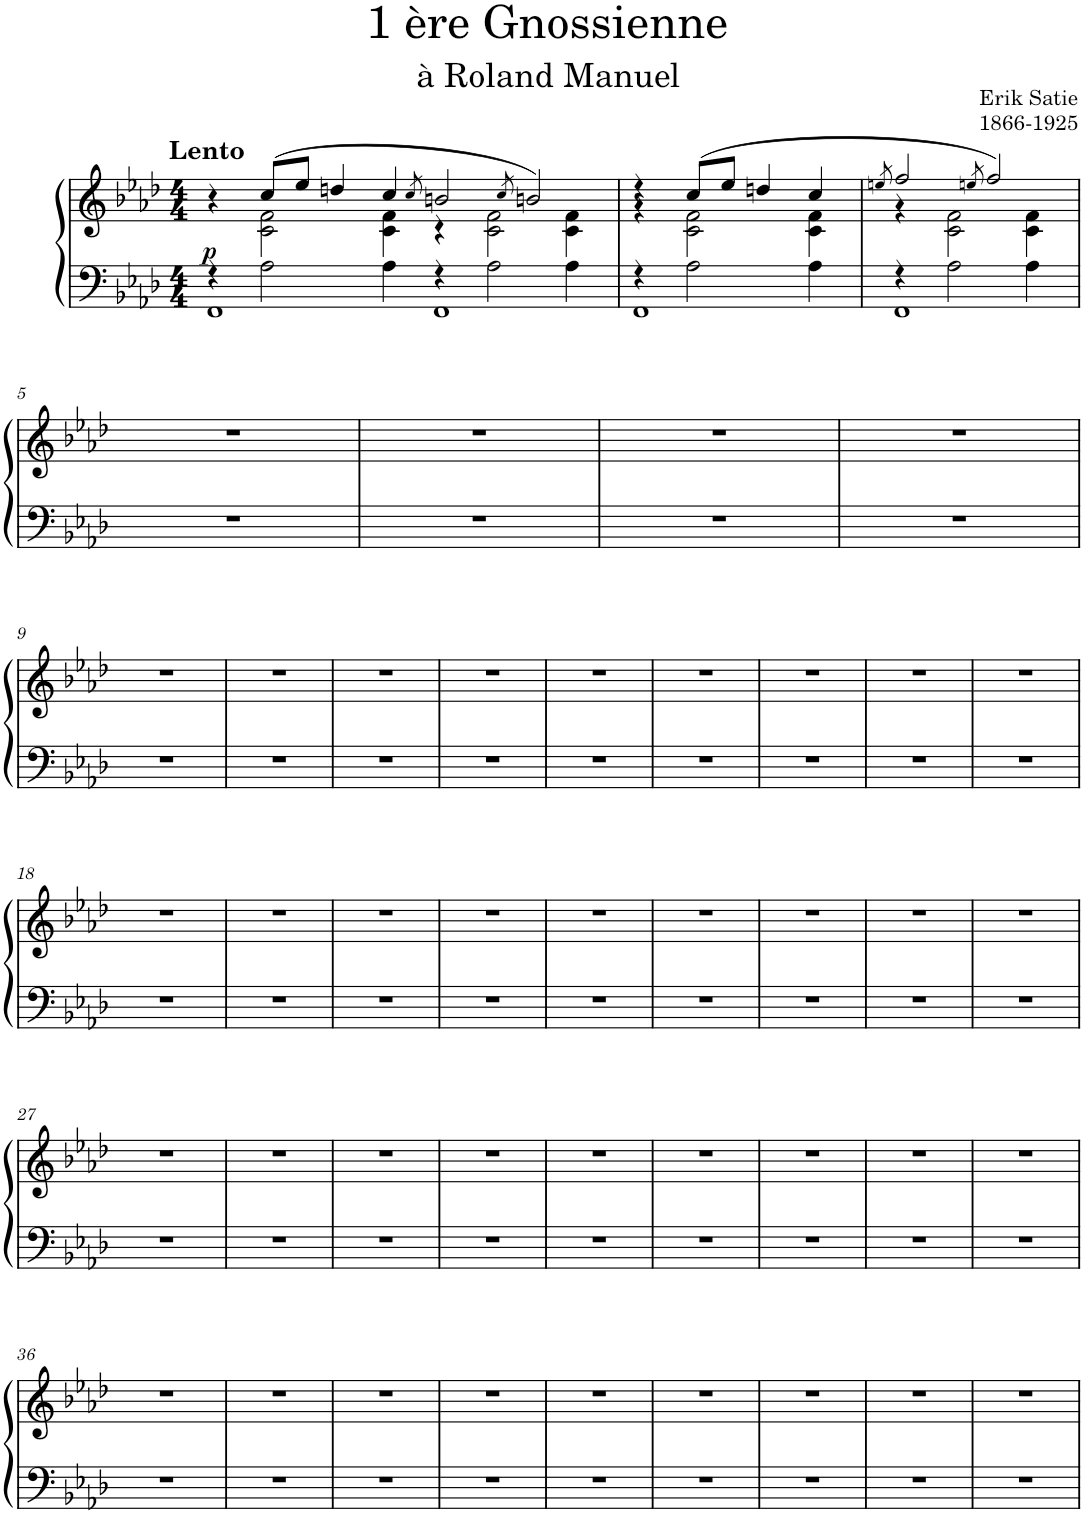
**kern	**kern	**dynam
*part1	*part1	*part1
*staff2	*staff1	*staff1/2
*I"Piano	*	*
*I'Pno.	*	*
*clefF4	*clefG2	*
*k[b-e-a-d-]	*k[b-e-a-d-]	*
*M4/4	*M4/4	*
=1	=1	=1
*^	*^	*
!	!	!LO:TX:a:B:t=Lento	!	!
!	!	!	!	!LO:DY:a
4r	1FF	4r	4ryy	p
2A-\	.	(8cc/L	2c\ 2f\	.
.	.	8ee-/J	.	.
.	.	4ddn/	.	.
4A-\	.	4cc/	4c\ 4f\	.
=2-	=2-	=2-	=2-	=2-
.	.	8qcc/	.	.
4r	1FF	2bn/	4r	.
2A-\	.	.	2c\ 2f\	.
.	.	8qcc/	.	.
.	.	2bn/)	.	.
4A-\	.	.	4c\ 4f\	.
=3	=3	=3	=3	=3
4r	1FF	4r	4r	.
2A-\	.	(8cc/L	2c\ 2f\	.
.	.	8ee-/J	.	.
.	.	4ddn/	.	.
4A-\	.	4cc/	4c\ 4f\	.
=4	=4	=4	=4	=4
.	.	8qeen/	.	.
4r	1FF	2ff/	4r	.
2A-\	.	.	2c\ 2f\	.
.	.	8qeen/	.	.
.	.	2ff/)	.	.
4A-\	.	.	4c\ 4f\	.
*v	*v	*	*	*
*	*v	*v	*
!!LO:LB:g=z
=5	=5	=5
1r	1r	.
=6	=6	=6
1r	1r	.
=7	=7	=7
1r	1r	.
=8	=8	=8
1r	1r	.
!!LO:LB:g=z
=9	=9	=9
1r	1r	.
=10	=10	=10
1r	1r	.
=11	=11	=11
1r	1r	.
=12	=12	=12
1r	1r	.
=13	=13	=13
1r	1r	.
=14	=14	=14
1r	1r	.
=15	=15	=15
1r	1r	.
=16	=16	=16
1r	1r	.
=17	=17	=17
1r	1r	.
!!LO:LB:g=z
=18	=18	=18
1r	1r	.
=19	=19	=19
1r	1r	.
=20	=20	=20
1r	1r	.
=21	=21	=21
1r	1r	.
=22	=22	=22
1r	1r	.
=23	=23	=23
1r	1r	.
=24	=24	=24
1r	1r	.
=25	=25	=25
1r	1r	.
=26	=26	=26
1r	1r	.
!!LO:LB:g=z
=27	=27	=27
1r	1r	.
=28	=28	=28
1r	1r	.
=29	=29	=29
1r	1r	.
=30	=30	=30
1r	1r	.
=31	=31	=31
1r	1r	.
=32	=32	=32
1r	1r	.
=33	=33	=33
1r	1r	.
=34	=34	=34
1r	1r	.
=35	=35	=35
1r	1r	.
!!LO:LB:g=z
=36	=36	=36
1r	1r	.
=37	=37	=37
1r	1r	.
=38	=38	=38
1r	1r	.
=39	=39	=39
1r	1r	.
=40	=40	=40
1r	1r	.
=41	=41	=41
1r	1r	.
=42	=42	=42
1r	1r	.
=43	=43	=43
1r	1r	.
=44	=44	=44
1r	1r	.
=	=	=
*-	*-	*-
